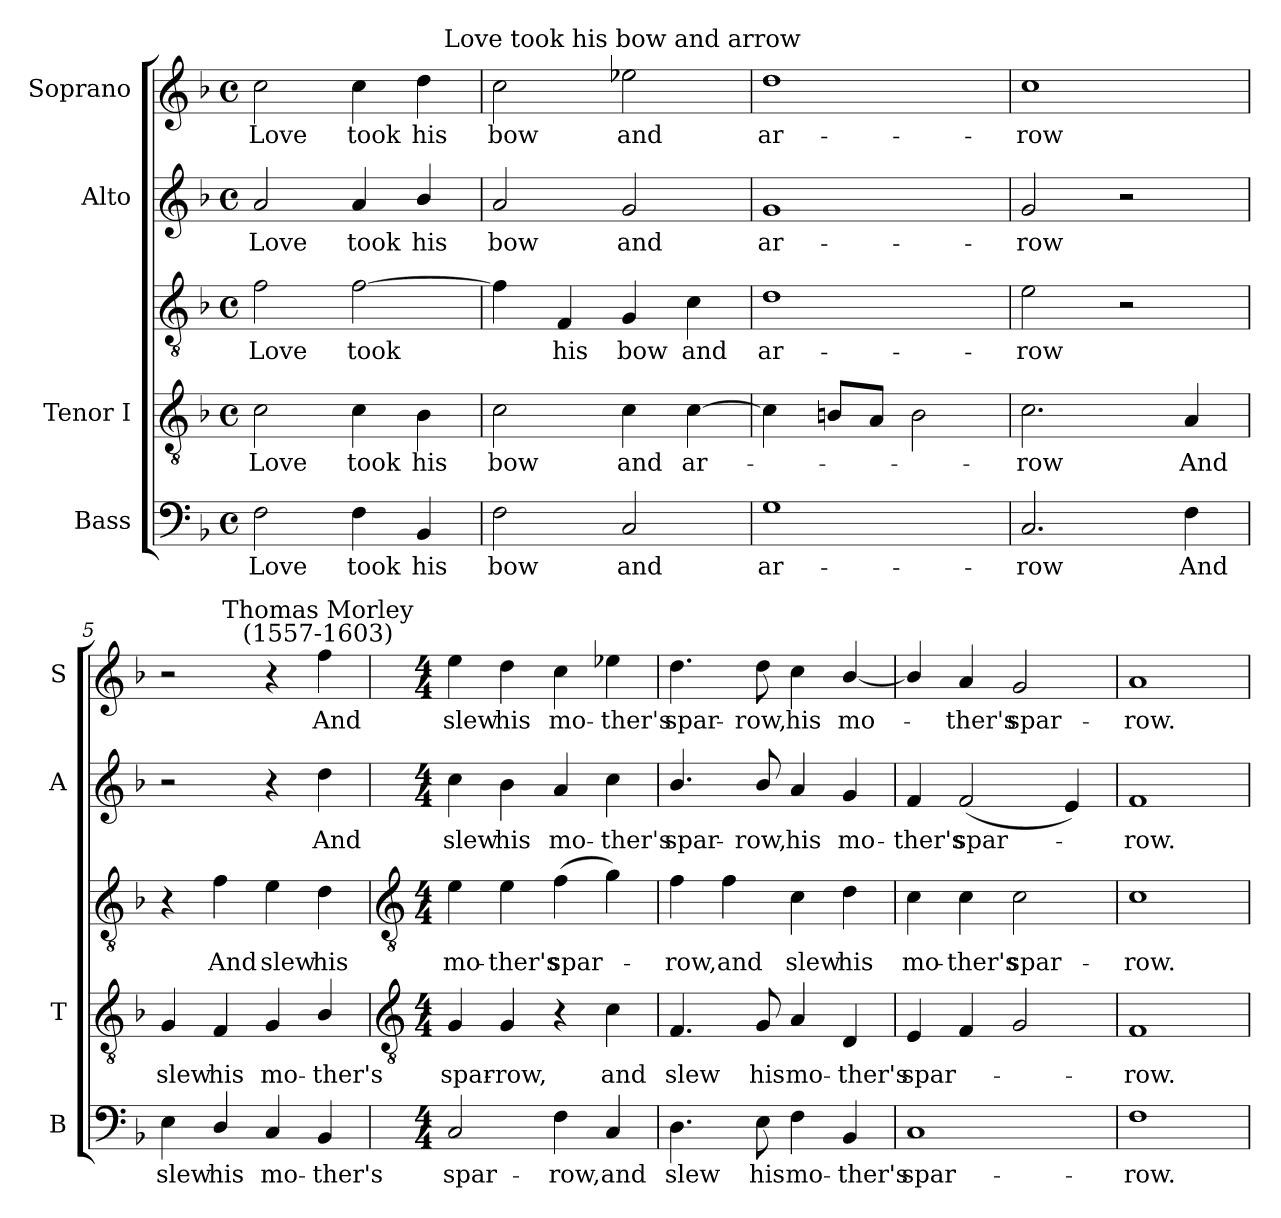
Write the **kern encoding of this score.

**kern	**text	**kern	**text	**kern	**text	**kern	**text	**kern	**text
*part4	*part4	*part3	*part3	*part3	*part3	*part2	*part2	*part1	*part1
*staff5	*staff5	*staff4	*staff4	*staff3	*staff3	*staff2	*staff2	*staff1	*staff1
*I"Bass	*	*I"Tenor I	*	*	*	*I"Alto	*	*I"Soprano	*
*I'B	*	*I'T	*	*	*	*I'A	*	*I'S	*
*clefF4	*	*clefGv2	*	*clefGv2	*	*clefG2	*	*clefG2	*
*k[b-]	*	*k[b-]	*	*k[b-]	*	*k[b-]	*	*k[b-]	*
*F:	*	*F:	*	*F:	*	*F:	*	*F:	*
*M4/4	*	*M4/4	*	*M4/4	*	*M4/4	*	*M4/4	*
*met(c)	*	*met(c)	*	*met(c)	*	*met(c)	*	*met(c)	*
=1	=1	=1	=1	=1	=1	=1	=1	=1	=1
!	!LO:LY:b	!	!LO:LY:b	!	!LO:LY:b	!	!LO:LY:b	!	!LO:LY:b
2F	Love	2c	Love	2f	Love	2a	Love	2cc	Love
!	!LO:LY:b	!	!LO:LY:b	!	!LO:LY:b	!	!LO:LY:b	!	!LO:LY:b
4F	took	4c	took	[2f	took	4a	took	4cc	took
!	!LO:LY:b	!	!LO:LY:b	!	!	!	!LO:LY:b	!	!LO:LY:b
4BB-	his	4B-	his	.	.	4b-/	his	4dd	his
=2	=2	=2	=2	=2	=2	=2	=2	=2	=2
!	!LO:LY:b	!	!LO:LY:b	!	!	!	!LO:LY:b	!	!LO:LY:b
2F	bow	2c	bow	4f]	.	2a	bow	2cc	bow
!	!	!	!	!	!LO:LY:b	!	!	!	!
.	.	.	.	4F	his	.	.	.	.
!	!	!	!	!	!	!	!	!LO:TX:a:cj:t=Love took his bow and arrow	!
!	!LO:LY:b	!	!LO:LY:b	!	!LO:LY:b	!	!LO:LY:b	!	!LO:LY:b
2C	and	4c	and	4G	bow	2g	and	2ee-X	and
!	!	!	!LO:LY:b	!	!LO:LY:b	!	!	!	!
.	.	[4c	ar-	4c	and	.	.	.	.
=3	=3	=3	=3	=3	=3	=3	=3	=3	=3
!	!LO:LY:b	!	!	!	!LO:LY:b	!	!LO:LY:b	!	!LO:LY:b
1G	ar-	4c]	.	1d	-ar-	1g	ar-	1dd	ar-
.	.	8BnL	.	.	.	.	.	.	.
.	.	8AJ	.	.	.	.	.	.	.
.	.	2B	.	.	.	.	.	.	.
=4	=4	=4	=4	=4	=4	=4	=4	=4	=4
!	!LO:LY:b	!	!LO:LY:b	!	!LO:LY:b	!	!LO:LY:b	!	!LO:LY:b
2.C	-row	2.c	row	2e	-row	2g	-row	1cc	-row
.	.	.	.	2r	.	2r	.	.	.
!	!LO:LY:b	!	!LO:LY:b	!	!	!	!	!	!
4F	And	4A	And	.	.	.	.	.	.
=5	=5	=5	=5	=5	=5	=5	=5	=5	=5
!	!LO:LY:b	!	!LO:LY:b	!	!	!	!	!	!
4E	slew	4G	slew	4r	.	2r	.	2r	.
!	!LO:LY:b	!	!LO:LY:b	!	!LO:LY:b	!	!	!	!
4D/	his	4F	his	4f	And	.	.	.	.
!	!LO:LY:b	!	!LO:LY:b	!	!LO:LY:b	!	!	!	!
4C	mo-	4G	mo-	4e	slew	4r	.	4r	.
!	!	!	!	!	!	!	!	!LO:TX:a:cj:t=Thomas Morley\n(1557-1603)	!
!	!LO:LY:b	!	!LO:LY:b	!	!LO:LY:b	!	!LO:LY:b	!	!LO:LY:b
4BB-	-ther's	4B-/	-ther's	4d	his	4dd	And	4ff	And
!!LO:LB:g=z
=6	=6	=6	=6	=6	=6	=6	=6	=6	=6
*	*	*clefGv2	*	*clefGv2	*	*	*	*	*
*M4/4	*	*M4/4	*	*M4/4	*	*M4/4	*	*M4/4	*
!	!LO:LY:b	!	!LO:LY:b	!	!LO:LY:b	!	!LO:LY:b	!	!LO:LY:b
2C	spar-	4G	spar-	4e	mo-	4cc	slew	4ee	slew
!	!	!	!LO:LY:b	!	!LO:LY:b	!	!LO:LY:b	!	!LO:LY:b
.	.	4G	-row,	4e	-ther's	4b-	his	4dd	his
!	!LO:LY:b	!	!	!	!LO:LY:b	!	!LO:LY:b	!	!LO:LY:b
4F	-row,	4r	.	(>4f	spar-	4a	mo-	4cc	mo-
!	!LO:LY:b	!	!LO:LY:b	!	!	!	!LO:LY:b	!	!LO:LY:b
4C	and	4c	and	4g)	.	4cc	-ther's	4ee-X	-ther's
=7	=7	=7	=7	=7	=7	=7	=7	=7	=7
!	!LO:LY:b	!	!LO:LY:b	!	!LO:LY:b	!	!LO:LY:b	!	!LO:LY:b
4.D	slew	4.F	slew	4f	row,	4.b-/	spar-	4.dd	spar-
!	!	!	!	!	!LO:LY:b	!	!	!	!
.	.	.	.	4f	and	.	.	.	.
!	!LO:LY:b	!	!LO:LY:b	!	!	!	!LO:LY:b	!	!LO:LY:b
8E	his	8G	his	.	.	8b-/	-row,	8dd	-row,
!	!LO:LY:b	!	!LO:LY:b	!	!LO:LY:b	!	!LO:LY:b	!	!LO:LY:b
4F	mo-	4A	mo-	4c	slew	4a	his	4cc	his
!	!LO:LY:b	!	!LO:LY:b	!	!LO:LY:b	!	!LO:LY:b	!	!LO:LY:b
4BB-	-ther's	4D	-ther's	4d	his	4g	mo-	[4b-/	mo-
=8	=8	=8	=8	=8	=8	=8	=8	=8	=8
!	!LO:LY:b	!	!LO:LY:b	!	!LO:LY:b	!	!LO:LY:b	!	!
1C	spar-	4E	-spar-	4c	mo-	4f	-ther's	4b-/]	.
!	!	!	!	!	!LO:LY:b	!	!LO:LY:b	!	!LO:LY:b
.	.	4F	.	4c	-ther's	(<2f	spar-	4a	ther's
!	!	!	!	!	!LO:LY:b	!	!	!	!LO:LY:b
.	.	2G	.	2c	spar-	.	.	2g	spar-
.	.	.	.	.	.	4e)	.	.	.
=9	=9	=9	=9	=9	=9	=9	=9	=9	=9
!	!LO:LY:b	!	!LO:LY:b	!	!LO:LY:b	!	!LO:LY:b	!	!LO:LY:b
1F	-row.	1F	row.	1c	row.	1f	row.	1a	-row.
=	=	=	=	=	=	=	=	=	=
*-	*-	*-	*-	*-	*-	*-	*-	*-	*-
